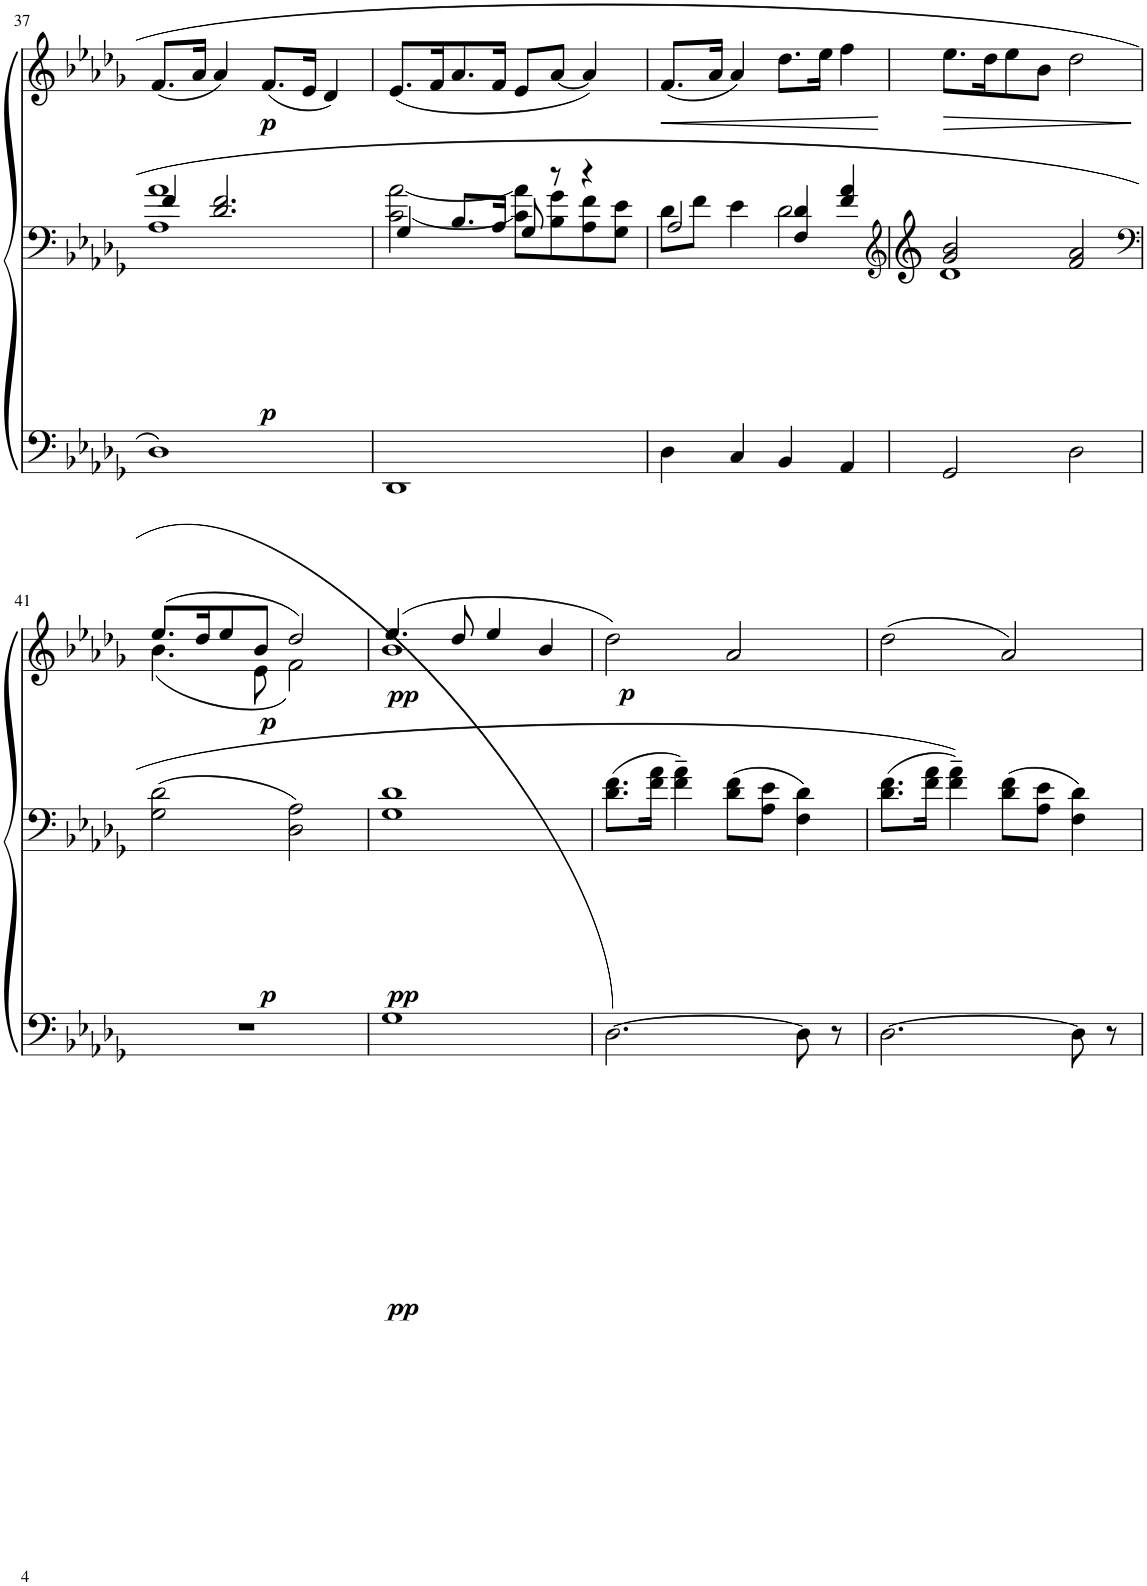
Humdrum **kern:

**kern	**kern	**kern	**dynam
*part1	*part1	*part1	*part1
*staff3	*staff2	*staff1	*staff1/2/3
*I"Pipe Organ	*	*	*
*I'P Org	*	*	*
!!LO:PB:g=z
*clefF4	*clefF4	*clefG2	*
*k[b-e-a-d-g-]	*k[b-e-a-d-g-]	*k[b-e-a-d-g-]	*
*M4/4	*M4/4	*M4/4	*
*met(c)	*met(c)	*met(c)	*
=37	=37	=37	=37
*	*^	*	*
!	!	!	!	!LO:DY:b=2
!	!	!	!	!LO:DY:n=1:b
1D-	4f/	1A- 1a-	(8.f/L	p p
.	.	.	16a-/Jk	.
.	2.d-/ 2.f/	.	4a-/)	.
.	.	.	(8.f/L	.
.	.	.	16e-/Jk	.
.	.	.	4d-/)	.
=38	=38	=38	=38	=38
1DD-	4G-/	[2c\ [2a-\	(8.e-/L	.
.	.	.	16f/K	.
.	8.B-/L	.	8.a-/	.
.	16A-/Jk	.	16f/Jk	.
.	8G-/	8c\] 8a-\]L	8e-/L	.
.	8r	8B-\ 8g-\	[8a-/J	.
.	4r	8A-\ 8f\	4a-/])	.
.	.	8G-\ 8e-\J	.	.
=39	=39	=39	=39	=39
!	!	!	!	!LO:HP:b
4D-\	2A-/	8d-\L	(8.f/L	<
.	.	8f\J	.	.
.	.	.	16a-/Jk	.
4C/	.	4e-\	4a-/)	.
4BB-/	4F/ 4d-/	2d-\	8.dd-\L	.
.	.	.	16ee-\Jk	.
4AA-/	4f/ 4a-/	.	4ff\	.
*	*v	*v	*	*
.	.	.	[
=40	=40	=40	=40
*	*clefG2	*	*
*	*^	*	*
!	!	!	!	!LO:HP:b
2GG-/	2g-/ 2b-/	1d-	8.ee-\L	>
.	.	.	16dd-\K	.
.	.	.	8ee-\	.
.	.	.	8b-\J	.
2D-\	2f/ 2a-/	.	2dd-\	.
*	*v	*v	*	*
.	.	.	]
!!LO:LB:g=z
=41	=41	=41	=41
*	*clefF4	*	*
*	*	*^	*
!	!	!	!	!LO:DY:b=2
!	!	!	!	!LO:DY:n=1:b
1r	2G-\ 2d-\	(8.ee-/L	(4.b-\	p p
.	.	16dd-/K	.	.
.	.	8ee-/	.	.
.	.	8b-/J	8e-\	.
.	2D-\ 2A-\	2dd-/)	2f\)	.
=42	=42	=42	=42	=42
!	!	!	!	!LO:DY:b=3
!	!	!	!	!LO:DY:n=1:b=2
!	!	!	!	!LO:DY:n=2:b
1G-	1G- 1d-	(4.ee-/	1b-	pp pp pp
.	.	8dd-/	.	.
.	.	4ee-/	.	.
.	.	4b-/	.	.
*	*	*v	*v	*
=43	=43	=43	=43
!	!	!	!LO:DY:b
[2.D-\	8.d-\ 8.f\L	2dd-\)	p
.	16f\ 16a-\Jk	.	.
.	4f\~ 4a-\~	.	.
.	8d-\ 8f\L	2a-/	.
.	8A-\ 8e-\J	.	.
8D-\]	4F\ 4d-\	.	.
8r	.	.	.
=44	=44	=44	=44
[2.D-\	8.d-\ 8.f\L	(2dd-\	.
.	16f\ 16a-\Jk	.	.
.	4f\~ 4a-\~	.	.
.	8d-\ 8f\L	2a-/)	.
.	8A-\ 8e-\J	.	.
8D-\]	4F\ 4d-\	.	.
8r	.	.	.
=	=	=	=
*-	*-	*-	*-
